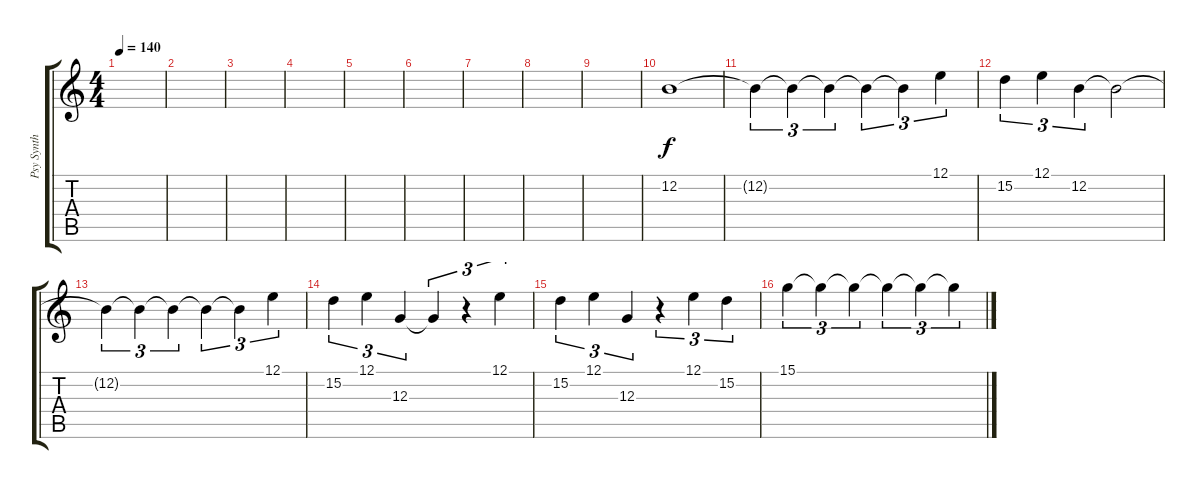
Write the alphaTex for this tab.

\track ("Psy Synth" "Psy Synth") {instrument lead2sawtooth}
\staff {score tabs}
\tuning (E4 B3 G3 D3 A2 E2) {hide}
\ts (4 4)
\tempo 140
\clef g2
\ks c
|
|
|
|
|
|
|
|
|
12.2.1{dy f volume 16} |
12.2{t}.4{tu (3 2)} 12.2{t}.4{tu (3 2)} 12.2{t}.4{tu (3 2)} 12.2{t}.4{tu (3 2)} 12.2{t}.4{tu (3 2)} 12.1.4{tu (3 2)} |
15.2.4{tu (3 2)} 12.1.4{tu (3 2)} 12.2.4{tu (3 2)} 12.2{t}.2 |
12.2{t}.4{tu (3 2)} 12.2{t}.4{tu (3 2)} 12.2{t}.4{tu (3 2)} 12.2{t}.4{tu (3 2)} 12.2{t}.4{tu (3 2)} 12.1.4{tu (3 2)} |
15.2.4{tu (3 2)} 12.1.4{tu (3 2)} 12.3.4{tu (3 2)} 12.3{t}.4{tu (3 2)} r.4{tu (3 2)} 12.1.4{tu (3 2)} |
15.2.4{tu (3 2)} 12.1.4{tu (3 2)} 12.3.4{tu (3 2)} r.4{tu (3 2)} 12.1.4{tu (3 2)} 15.2.4{tu (3 2)} |
15.1.4{tu (3 2)} 15.1{t}.4{tu (3 2)} 15.1{t}.4{tu (3 2)} 15.1{t}.4{tu (3 2)} 15.1{t}.4{tu (3 2)} 15.1{t}.4{tu (3 2)}
